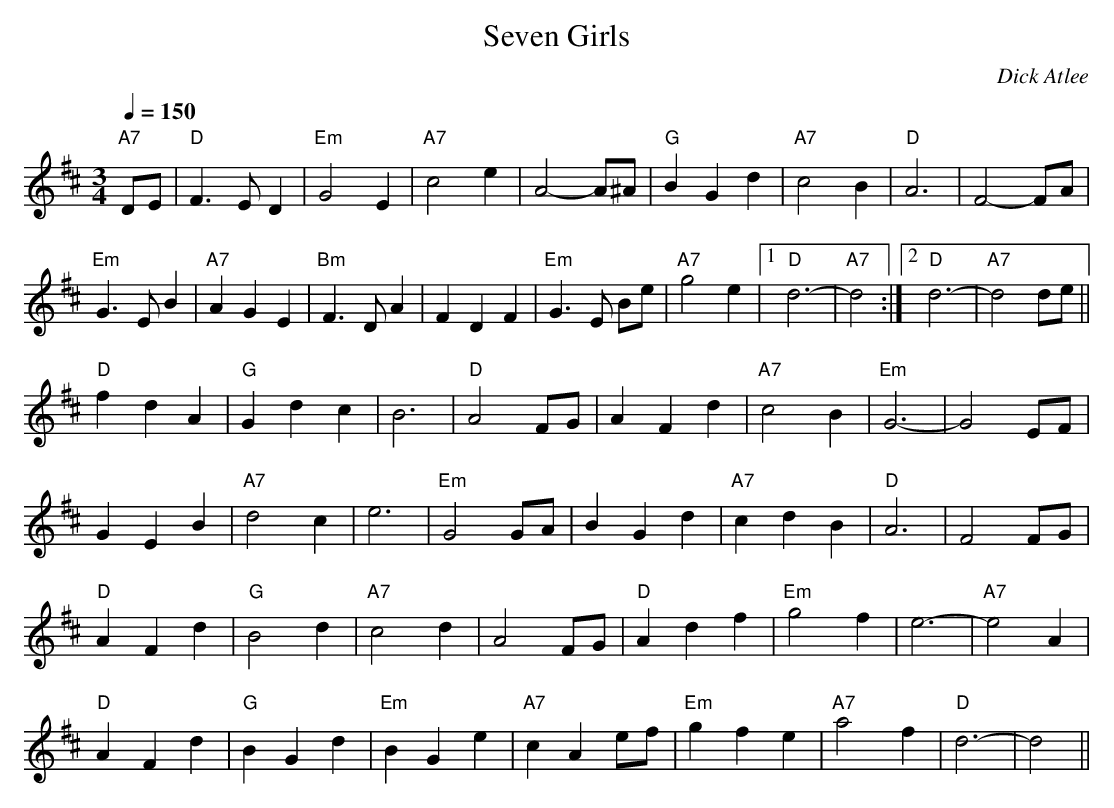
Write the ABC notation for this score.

X:1
T:Seven Girls
M:3/4
L:1/4
Q:1/4=150
C:Dick Atlee
K:D
"A7" D/E/ | "D" F>E D | "Em" G2 E | "A7" c2 e | A2-A/^A/ |
"G" B G d | "A7" c2 B | "D" A3 | F2-F/A/ | !
"Em" G>E B | "A7" A G E | "Bm" F>D A | F D F | "Em" G>E B/e/ |
"A7" g2 e |[1 "D" d3- | "A7" d2 :|[2 "D" d3- | "A7" d2 d/e/ || !
"D" f d A | "G" G d c | B3 | "D" A2 F/G/ | A F d | "A7" c2 B |
"Em" G3- | G2 E/F/ | !
G E B | "A7" d2 c | e3 | "Em" G2 G/A/ | B G d |
"A7" c d B | "D" A3 | F2 F/G/ | !
"D" A F d | "G" B2 d | "A7" c2 d | A2 F/G/ |
"D" A d f | "Em" g2 f | e3- | "A7" e2 A | !
"D" A F d | "G" B G d | "Em" B G e | "A7" c A e/f/ |
"Em" g f e | "A7" a2 f | "D" d3- | d2 ||
